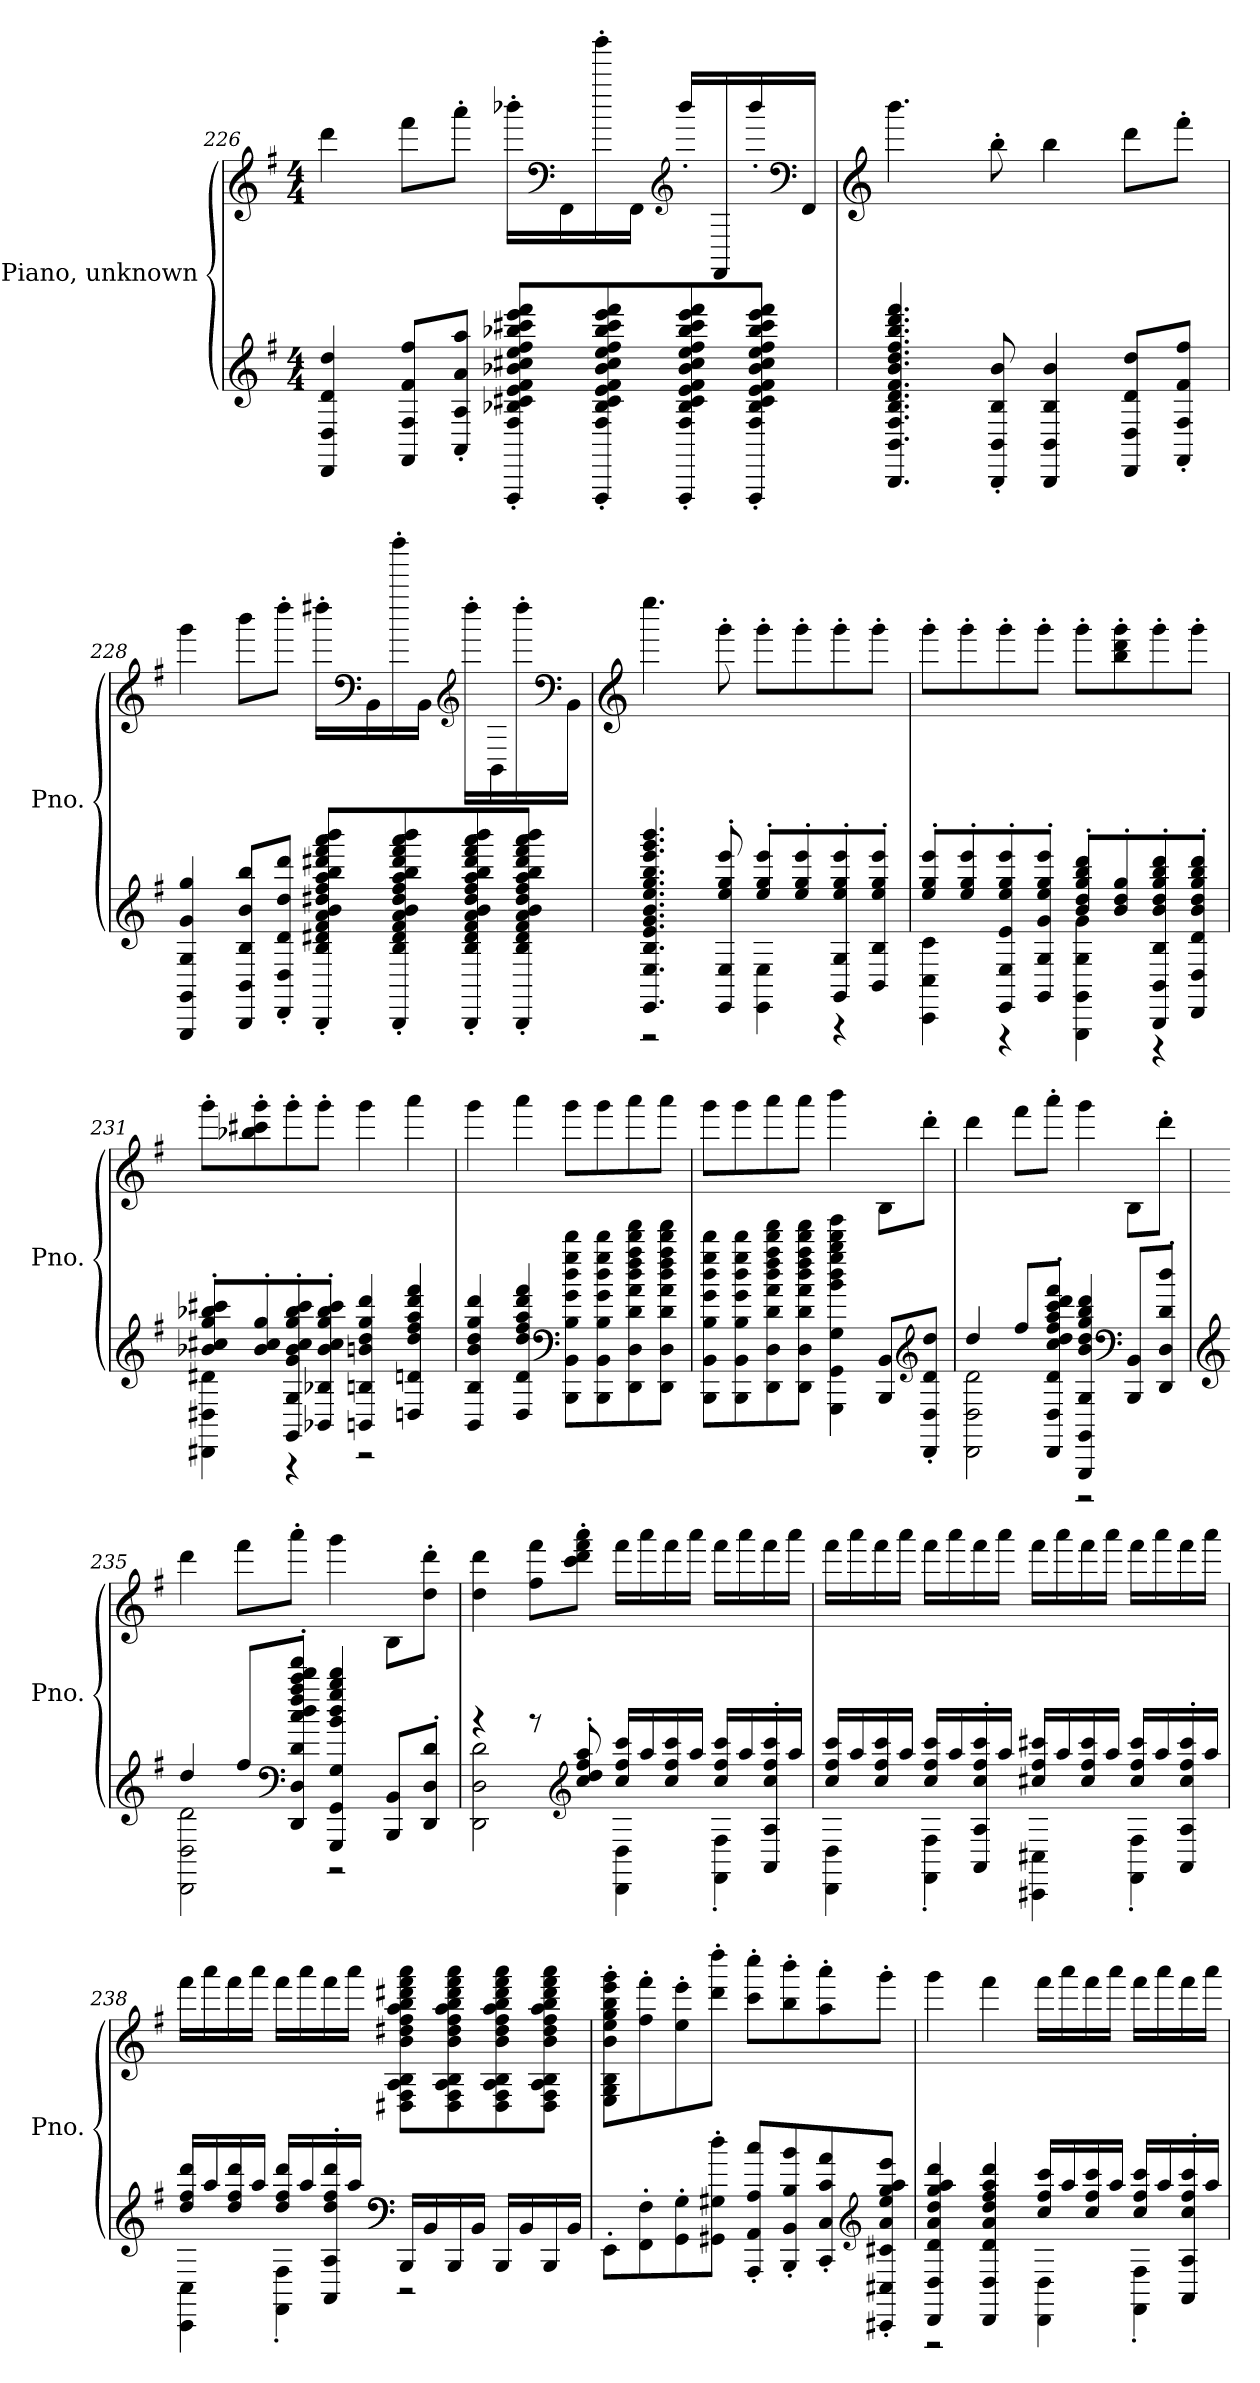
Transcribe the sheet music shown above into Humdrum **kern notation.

**kern	**kern
*part1	*part1
*staff2	*staff1
*I"Piano, unknown	*
*I'Pno.	*
*clefG2	*clefG2
*k[f#]	*k[f#]
*M4/4	*M4/4
=226	=226
4DD/ 4D/ 4d/ 4dd/	4ddd\
8FF#/ 8F#/ 8f#/ 8ff#/L	8fff#\L
8AA/' 8A/' 8a/' 8aa/'J	8aaa'\J
8FFF#/' 8F#/' 8B-X/' 8c#X/' 8e/' 8f#/' 8b-X/' 8cc#X/' 8ee/' 8ff#/' 8bb-X/' 8ccc#X/' 8eee/' 8fff#/'L	16bbb-X'\LL
*	*clefF4
.	16FF#\
8FFF#/' 8F#/' 8B-/' 8c#/' 8e/' 8f#/' 8b-/' 8cc#/' 8ee/' 8ff#/' 8bb-/' 8ccc#/' 8eee/' 8fff#/'	16bbb-'\
.	16FF#\JJ
*	*clefG2
8FFF#/' 8F#/' 8B-/' 8c#/' 8e/' 8f#/' 8b-/' 8cc#/' 8ee/' 8ff#/' 8bb-/' 8ccc#/' 8eee/' 8fff#/'	16bbb-'/LL
.	16FF#/
8FFF#/' 8F#/' 8B-/' 8c#/' 8e/' 8f#/' 8b-/' 8cc#/' 8ee/' 8ff#/' 8bb-/' 8ccc#/' 8eee/' 8fff#/'J	16bbb-'/
*	*clefF4
.	16FF#/JJ
=227	=227
*	*clefG2
4.BBB/ 4.BB/ 4.F#/ 4.B/ 4.d/ 4.f#/ 4.b/ 4.dd/ 4.ff#/ 4.bb/ 4.ddd/ 4.fff#/	4.bbb\
8BBB/' 8BB/' 8B/' 8b/'	8bb'\
4BBB/ 4BB/ 4B/ 4b/	4bb\
8DD/ 8D/ 8d/ 8dd/L	8ddd\L
8FF#/' 8F#/' 8f#/' 8ff#/'J	8fff#'\J
!!LO:LB:g=z
=228	=228
4GGG/ 4GG/ 4G/ 4g/ 4gg/	4ggg\
8BBB/ 8BB/ 8B/ 8b/ 8bb/L	8bbb\L
8DD/' 8D/' 8d/' 8dd/' 8ddd/'J	8dddd'\J
8BBB/' 8B/' 8d#X/' 8f#/' 8a/' 8b/' 8dd#X/' 8ff#/' 8aa/' 8bb/' 8ddd#X/' 8fff#/' 8aaa/' 8bbb/'L	16dddd#X'\LL
*	*clefF4
.	16BB\
8BBB/' 8B/' 8d#/' 8f#/' 8a/' 8b/' 8dd#/' 8ff#/' 8aa/' 8bb/' 8ddd#/' 8fff#/' 8aaa/' 8bbb/'	16dddd#'\
.	16BB\JJ
*	*clefG2
8BBB/' 8B/' 8d#/' 8f#/' 8a/' 8b/' 8dd#/' 8ff#/' 8aa/' 8bb/' 8ddd#/' 8fff#/' 8aaa/' 8bbb/'	16dddd#'\LL
.	16BB\
8BBB/' 8B/' 8d#/' 8f#/' 8a/' 8b/' 8dd#/' 8ff#/' 8aa/' 8bb/' 8ddd#/' 8fff#/' 8aaa/' 8bbb/'J	16dddd#'\
*	*clefF4
.	16BB\JJ
=229	=229
*	*clefG2
*^	*
4.EE/ 4.E/ 4.B/ 4.e/ 4.g/ 4.b/ 4.ee/ 4.gg/ 4.bb/ 4.eee/ 4.ggg/ 4.bbb/	2r	4.eeee\
8EE/' 8E/' 8ee/' 8gg/' 8eee/'	.	8ggg'\
8ee/' 8gg/' 8eee/'L	4EE\ 4E\	8ggg'\L
8ee/' 8gg/' 8eee/'	.	8ggg'\
8GG/' 8G/' 8ee/' 8gg/' 8eee/'	4r	8ggg'\
8BB/' 8B/' 8ee/' 8gg/' 8eee/'J	.	8ggg'\J
=230	=230	=230
8ee/' 8gg/' 8eee/'L	4CC\ 4C\ 4c\	8ggg'\L
8ee/' 8gg/' 8eee/'	.	8ggg'\
8EE/' 8E/' 8e/' 8ee/' 8gg/' 8eee/'	4r	8ggg'\
8GG/' 8G/' 8g/' 8ee/' 8gg/' 8eee/'J	.	8ggg'\J
8b/' 8dd/' 8gg/' 8bb/' 8ddd/'L	4GGG\ 4GG\ 4G\ 4g\	8ggg'\L
8b/' 8dd/' 8gg/'	.	8bb\' 8ddd\' 8ggg\'
8BBB/' 8BB/' 8B/' 8b/' 8dd/' 8gg/' 8bb/' 8ddd/'	4r	8ggg'\
8DD/' 8D/' 8d/' 8b/' 8dd/' 8gg/' 8bb/' 8ddd/'J	.	8ggg'\J
!!LO:LB:g=z
=231	=231	=231
8b-X/' 8cc#X/' 8gg/' 8bb-X/' 8ccc#X/'L	4DD#X\ 4D#X\ 4d#X\	8ggg'\L
8b-/' 8cc#/' 8gg/'	.	8bb-X\' 8ccc#X\' 8ggg\'
8GG/' 8G/' 8g/' 8b-/' 8cc#/' 8gg/' 8bb-/' 8ccc#/'	4r	8ggg'\
8BB-X/' 8B-X/' 8b-/' 8cc#/' 8gg/' 8bb-/' 8ccc#/'J	.	8ggg'\J
4BBn/ 4Bn/ 4bn/ 4dd/ 4gg/ 4ddd/	2r	4ggg\
4Dn/ 4dn/ 4dd/ 4ff#/ 4aa/ 4ddd/ 4fff#/	.	4aaa\
*v	*v	*
=232	=232
4BB/ 4B/ 4b/ 4dd/ 4gg/ 4ddd/	4ggg\
4D/ 4d/ 4dd/ 4ff#/ 4aa/ 4ddd/ 4fff#/	4aaa\
*clefF4	*
8BBB\ 8BB\ 8B\ 8g\ 8dd\ 8gg\ 8ddd\L	8ggg\L
8BBB\ 8BB\ 8B\ 8g\ 8dd\ 8gg\ 8ddd\	8ggg\
8DD\ 8D\ 8d\ 8a\ 8dd\ 8ff#\ 8aa\ 8ddd\ 8fff#\	8aaa\
8DD\ 8D\ 8d\ 8a\ 8dd\ 8ff#\ 8aa\ 8ddd\ 8fff#\J	8aaa\J
=233	=233
8BBB\ 8BB\ 8B\ 8g\ 8dd\ 8gg\ 8ddd\L	8ggg\L
8BBB\ 8BB\ 8B\ 8g\ 8dd\ 8gg\ 8ddd\	8ggg\
8DD\ 8D\ 8d\ 8a\ 8dd\ 8ff#\ 8aa\ 8ddd\ 8fff#\	8aaa\
8DD\ 8D\ 8d\ 8a\ 8dd\ 8ff#\ 8aa\ 8ddd\ 8fff#\J	8aaa\J
4GGG\ 4GG\ 4G\ 4b\ 4dd\ 4gg\ 4bb\ 4ddd\ 4ggg\	4bbb\
8BBB/ 8BB/L	8B\L
*clefG2	*
8DD/' 8D/' 8d/' 8dd/'J	8ddd'\J
!!LO:LB:g=z
=234	=234
*^	*
4dd/	2DD\ 2D\ 2d\	4ddd\
8ff#/L	.	8fff#\L
8DD/' 8D/' 8d/' 8cc/' 8dd/' 8ff#/' 8aa/' 8ccc/' 8ddd/' 8fff#/'J	.	8aaa'\J
4GGG/ 4GG/ 4G/ 4b/ 4dd/ 4gg/ 4bb/ 4ddd/	2r	4ggg\
*clefF4	*	*
8BBB/ 8BB/L	.	8B\L
8DD/' 8D/' 8d/' 8dd/'J	.	8ddd'\J
=235	=235	=235
*clefG2	*	*
4dd/	2DD\ 2D\ 2d\	4ddd\
8ff#/L	.	8fff#\L
*clefF4	*	*
8DD/' 8D/' 8d/' 8cc/' 8dd/' 8ff#/' 8aa/' 8ccc/' 8ddd/' 8fff#/'J	.	8aaa'\J
4GGG/ 4GG/ 4G/ 4b/ 4dd/ 4gg/ 4bb/ 4ddd/	2r	4ggg\
8BBB/ 8BB/L	.	8B\L
8DD/' 8D/' 8d/'J	.	8dd\' 8ddd\'J
=236	=236	=236
4r	2DD\ 2D\ 2d\	4dd\ 4ddd\
8r	.	8ff#\ 8fff#\L
*clefG2	*	*
8cc/' 8dd/' 8ff#/' 8aa/'	.	8ccc\' 8ddd\' 8fff#\' 8aaa\'J
16cc/ 16ff#/ 16ccc/LL	4DD\ 4D\	16fff#\LL
16aa/	.	16aaa\
16cc/ 16ff#/ 16ccc/	.	16fff#\
16aa/JJ	.	16aaa\JJ
16cc/ 16ff#/ 16ccc/LL	4FF#\' 4F#\'	16fff#\LL
16aa/	.	16aaa\
16AA/' 16A/' 16cc/' 16ff#/' 16ccc/'	.	16fff#\
16aa/JJ	.	16aaa\JJ
!!LO:LB:g=z
=237	=237	=237
16cc/ 16ff#/ 16ccc/LL	4DD\ 4D\	16fff#\LL
16aa/	.	16aaa\
16cc/ 16ff#/ 16ccc/	.	16fff#\
16aa/JJ	.	16aaa\JJ
16cc/ 16ff#/ 16ccc/LL	4FF#\' 4F#\'	16fff#\LL
16aa/	.	16aaa\
16AA/' 16A/' 16cc/' 16ff#/' 16ccc/'	.	16fff#\
16aa/JJ	.	16aaa\JJ
16cc#X/ 16ff#/ 16ccc#X/LL	4CC#X\ 4C#X\	16fff#\LL
16aa/	.	16aaa\
16cc#/ 16ff#/ 16ccc#/	.	16fff#\
16aa/JJ	.	16aaa\JJ
16cc#/ 16ff#/ 16ccc#/LL	4FF#\' 4F#\'	16fff#\LL
16aa/	.	16aaa\
16AA/' 16A/' 16cc#/' 16ff#/' 16ccc#/'	.	16fff#\
16aa/JJ	.	16aaa\JJ
=238	=238	=238
16dd/ 16ff#/ 16ddd/LL	4CC\ 4C\	16fff#\LL
16aa/	.	16aaa\
16dd/ 16ff#/ 16ddd/	.	16fff#\
16aa/JJ	.	16aaa\JJ
16dd/ 16ff#/ 16ddd/LL	4FF#\' 4F#\'	16fff#\LL
16aa/	.	16aaa\
16AA/' 16A/' 16dd/' 16ff#/' 16ddd/'	.	16fff#\
16aa/JJ	.	16aaa\JJ
*clefF4	*	*
16BBB/LL	2r	8D#X\ 8F#\ 8A\ 8B\ 8b\ 8dd#X\ 8ff#\ 8aa\ 8bb\ 8ddd#X\ 8fff#\ 8aaa\L
16BB/	.	.
16BBB/	.	8D#\ 8F#\ 8A\ 8B\ 8b\ 8dd#\ 8ff#\ 8aa\ 8bb\ 8ddd#\ 8fff#\ 8aaa\
16BB/JJ	.	.
16BBB/LL	.	8D#\ 8F#\ 8A\ 8B\ 8b\ 8dd#\ 8ff#\ 8aa\ 8bb\ 8ddd#\ 8fff#\ 8aaa\
16BB/	.	.
16BBB/	.	8D#\ 8F#\ 8A\ 8B\ 8b\ 8dd#\ 8ff#\ 8aa\ 8bb\ 8ddd#\ 8fff#\ 8aaa\J
16BB/JJ	.	.
*v	*v	*
!!LO:LB:g=z
=239	=239
8EE'\L	8E\' 8G\' 8B\' 8b\' 8ee\' 8gg\' 8bb\' 8eee\' 8ggg\'L
8FF#\' 8F#\'	8ff#\' 8fff#\'
8GG\' 8G\'	8ee\' 8eee\'
8GG#X\' 8G#X\' 8dd\'J	8ddd\' 8dddd\'J
8AAA/' 8AA/' 8A/' 8cc/'L	8ccc\' 8cccc\'L
8BBB/' 8BB/' 8B/' 8b/'	8bb\' 8bbb\'
8CC/' 8C/' 8c/' 8a/'	8aa\' 8aaa\'
*clefG2	*
8CC#X/' 8C#X/' 8c#X/' 8a/' 8ee/' 8gg/' 8aa/' 8eee/'J	8ggg'\J
=240	=240
*^	*
4DD/ 4D/ 4d/ 4a/ 4dd/ 4gg/ 4aa/ 4ddd/	2r	4ggg\
4DD/ 4D/ 4d/ 4a/ 4dd/ 4ff#/ 4aa/ 4ddd/	.	4fff#\
16cc/ 16ff#/ 16ccc/LL	4DD\ 4D\	16fff#\LL
16aa/	.	16aaa\
16cc/ 16ff#/ 16ccc/	.	16fff#\
16aa/JJ	.	16aaa\JJ
16cc/ 16ff#/ 16ccc/LL	4FF#\' 4F#\'	16fff#\LL
16aa/	.	16aaa\
16AA/' 16A/' 16cc/' 16ff#/' 16ccc/'	.	16fff#\
16aa/JJ	.	16aaa\JJ
*v	*v	*
=	=
*-	*-
